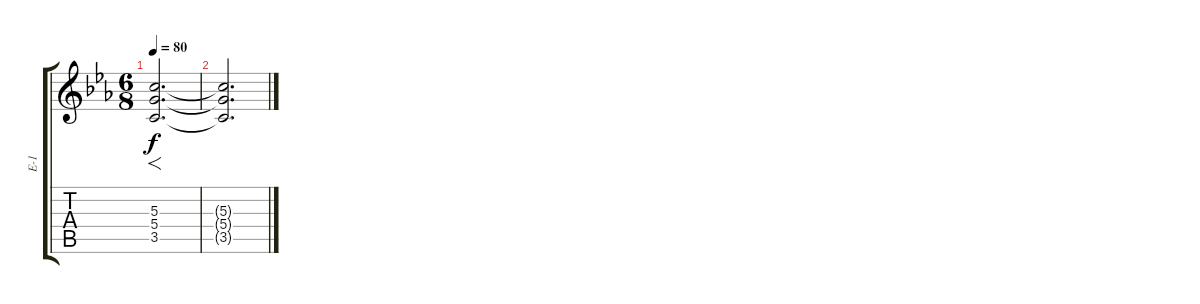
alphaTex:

\track ("E-1" "E-1") {instrument electricguitarclean}
\staff {score tabs}
\tuning (E4 B3 G3 D3 A2 E2) {hide}
\ts (6 8)
\tempo 80
\clef g2
\ks cminor
(5.3 5.4 3.5).2{f d dy f} |
(5.3{t} 5.4{t} 3.5{t}).2{d}
